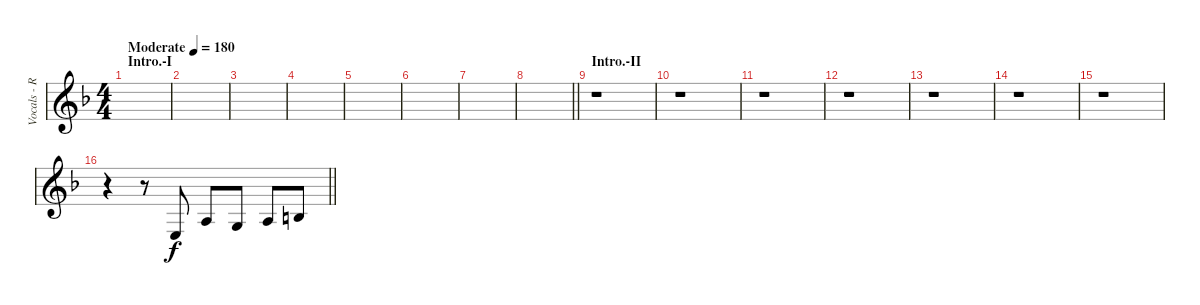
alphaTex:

\track ("Vocals - Ruki" "Vocals - R") {instrument lead6voice}
\staff {score}
\tuning (B3 Gb3 D3 A2 E2 B1) {hide}
\ts (4 4)
\section ("" "Intro.-I")
\tempo (180 "Moderate")
\clef g2
\ks f
|
|
|
|
|
|
|
\barLineRight lightlight
|
\section ("" "Intro.-II")
r.1 |
r.1 |
r.1 |
r.1 |
r.1 |
r.1 |
r.1 |
\barLineRight lightlight
r.4 r.8 2.3.8 3.2.8 1.2.8 3.2.8 0.1.8
